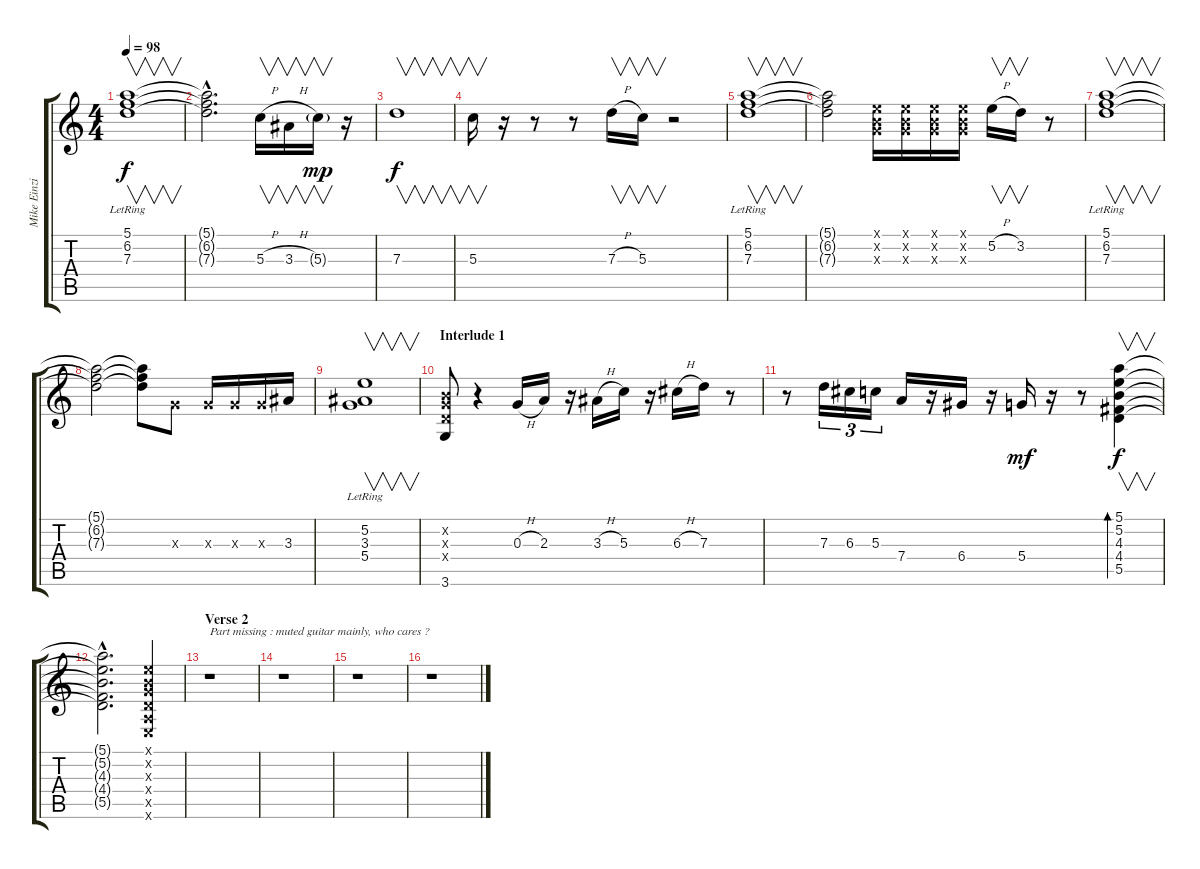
\track ("Mike Einziger - Guitar" "Mike Einzi") {instrument acousticguitarnylon}
\staff {score tabs}
\tuning (E4 B3 G3 D3 A2 E2) {hide}
\ts (4 4)
\tempo 98
\clef g2
\ks c
(5.1{lr} 6.2{lr} 7.3).1{v dy f} |
(5.1{hac t} 6.2{hac t} 7.3{hac t}).2{d} 5.3{h}.16{v} 3.3{h}.16{v} 5.3{g}.16{v dy mp} r.16 |
7.3.1{v dy f} |
5.3.16{v} r.16 r.8 r.8 7.3{h}.16{v} 5.3.16{v} r.2 |
(5.1{lr} 6.2{lr} 7.3).1{v} |
(5.1{t} 6.2{t} 7.3{t}).2 (0.1{x} 0.2{x} 0.3{x}).16 (0.1{x} 0.2{x} 0.3{x}).16 (0.1{x} 0.2{x} 0.3{x}).16 (0.1{x} 0.2{x} 0.3{x}).16 5.2{h}.16{v} 3.2.16{v} r.8 |
(5.1{lr} 6.2{lr} 7.3).1{v} |
(5.1{t} 6.2{t} 7.3{t}).2 (5.1{t} 6.2{t} 7.3{t}).8 0.3{x}.8 0.3{x}.16 0.3{x}.16 0.3{x}.16 3.3.16 |
(5.2{lr} 3.3 5.4).1{v} |
\section ("" "Interlude 1")
(0.2{x} 0.3{x} 0.4{x} 3.6).8 r.4 0.3{h}.16 2.3.16 r.16 3.3{h}.16 5.3.16 r.16 6.3{h}.16 7.3.16 r.8 |
r.8 7.3.16{tu (3 2)} 6.3.16{tu (3 2)} 5.3.16{tu (3 2)} 7.4.16 r.16 6.4.16 r.16 5.4.16{dy mf} r.16 r.8 (5.1 5.2 4.3 4.4 5.5).4{v bd 60 dy f} |
(5.1{hac t} 5.2{hac t} 4.3{hac t} 4.4{hac t} 5.5{hac t}).2{d} (0.1{x} 0.2{x} 0.3{x} 0.4{x} 0.5{x} 0.6{x}).4 |
\section ("" "Verse 2")
r.1{txt "Part missing : muted guitar mainly, who cares ?"} |
r.1 |
r.1 |
r.1
